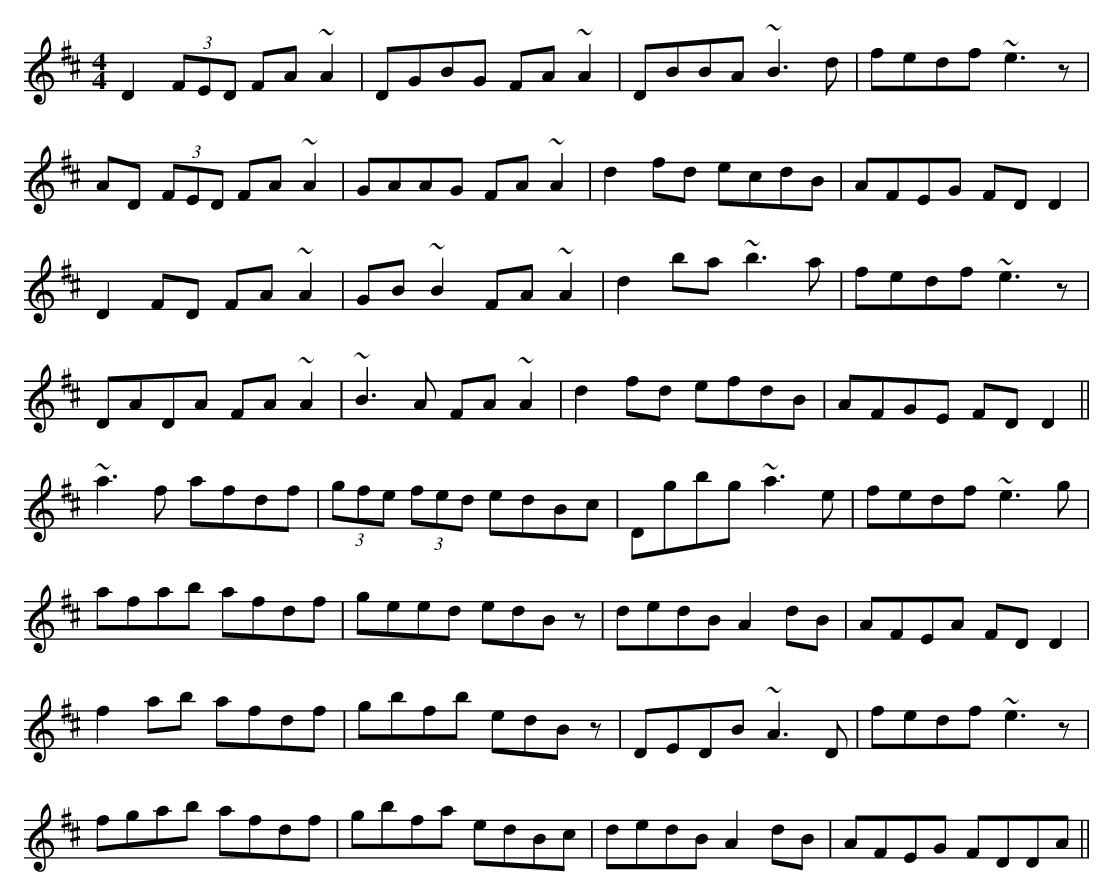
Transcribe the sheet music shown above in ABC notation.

X:1
M:4/4
K:D
D2 (3FED FA ~A2|DGBG FA ~A2|DBBA ~B3 d|fedf ~e3 z|
AD (3FED FA ~A2|GAAG FA ~A2|d2 fd ecdB|AFEG FD D2|
D2FD FA ~A2|GB ~B2 FA ~A2|d2 ba ~b3 a|fedf ~e3 z|
DADA FA ~A2|~B3 A FA ~A2|d2 fd efdB|AFGE FD D2||
~a3 f afdf|(3gfe (3fed edBc|Dgbg ~a3 e|fedf ~e3 g|
afab afdf|geed edB z|dedB A2 dB|AFEA FD D2|
f2 ab afdf|gbfb edB z|DEDB ~A3 D|fedf ~e3 z|
fgab afdf|gbfa edBc|dedB A2 dB|AFEG FDDA||
